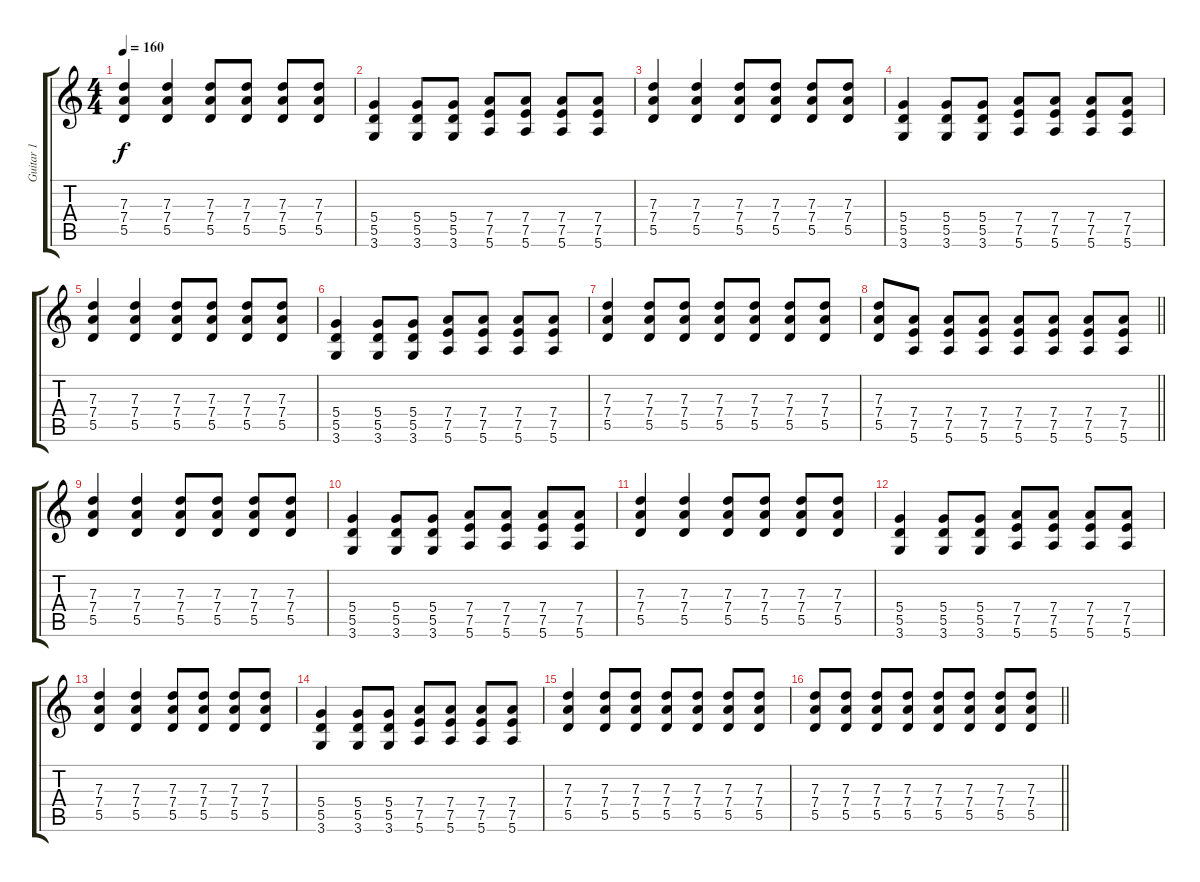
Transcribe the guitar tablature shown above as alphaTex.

\track ("Guitar 1" "Guitar 1") {instrument distortionguitar}
\staff {score tabs}
\tuning (E4 B3 G3 D3 A2 E2) {hide}
\ts (4 4)
\tempo 160
\clef g2
\ks c
(7.3 7.4 5.5).4{dy f} (7.3 7.4 5.5).4 (7.3 7.4 5.5).8 (7.3 7.4 5.5).8 (7.3 7.4 5.5).8 (7.3 7.4 5.5).8 |
(5.4 5.5 3.6).4 (5.4 5.5 3.6).8 (5.4 5.5 3.6).8 (7.4 7.5 5.6).8 (7.4 7.5 5.6).8 (7.4 7.5 5.6).8 (7.4 7.5 5.6).8 |
(7.3 7.4 5.5).4 (7.3 7.4 5.5).4 (7.3 7.4 5.5).8 (7.3 7.4 5.5).8 (7.3 7.4 5.5).8 (7.3 7.4 5.5).8 |
(5.4 5.5 3.6).4 (5.4 5.5 3.6).8 (5.4 5.5 3.6).8 (7.4 7.5 5.6).8 (7.4 7.5 5.6).8 (7.4 7.5 5.6).8 (7.4 7.5 5.6).8 |
(7.3 7.4 5.5).4 (7.3 7.4 5.5).4 (7.3 7.4 5.5).8 (7.3 7.4 5.5).8 (7.3 7.4 5.5).8 (7.3 7.4 5.5).8 |
(5.4 5.5 3.6).4 (5.4 5.5 3.6).8 (5.4 5.5 3.6).8 (7.4 7.5 5.6).8 (7.4 7.5 5.6).8 (7.4 7.5 5.6).8 (7.4 7.5 5.6).8 |
(7.3 7.4 5.5).4 (7.3 7.4 5.5).8 (7.3 7.4 5.5).8 (7.3 7.4 5.5).8 (7.3 7.4 5.5).8 (7.3 7.4 5.5).8 (7.3 7.4 5.5).8 |
\barLineRight lightlight
(7.3 7.4 5.5).8 (7.4 7.5 5.6).8 (7.4 7.5 5.6).8 (7.4 7.5 5.6).8 (7.4 7.5 5.6).8 (7.4 7.5 5.6).8 (7.4 7.5 5.6).8 (7.4 7.5 5.6).8 |
(7.3 7.4 5.5).4 (7.3 7.4 5.5).4 (7.3 7.4 5.5).8 (7.3 7.4 5.5).8 (7.3 7.4 5.5).8 (7.3 7.4 5.5).8 |
(5.4 5.5 3.6).4 (5.4 5.5 3.6).8 (5.4 5.5 3.6).8 (7.4 7.5 5.6).8 (7.4 7.5 5.6).8 (7.4 7.5 5.6).8 (7.4 7.5 5.6).8 |
(7.3 7.4 5.5).4 (7.3 7.4 5.5).4 (7.3 7.4 5.5).8 (7.3 7.4 5.5).8 (7.3 7.4 5.5).8 (7.3 7.4 5.5).8 |
(5.4 5.5 3.6).4 (5.4 5.5 3.6).8 (5.4 5.5 3.6).8 (7.4 7.5 5.6).8 (7.4 7.5 5.6).8 (7.4 7.5 5.6).8 (7.4 7.5 5.6).8 |
(7.3 7.4 5.5).4 (7.3 7.4 5.5).4 (7.3 7.4 5.5).8 (7.3 7.4 5.5).8 (7.3 7.4 5.5).8 (7.3 7.4 5.5).8 |
(5.4 5.5 3.6).4 (5.4 5.5 3.6).8 (5.4 5.5 3.6).8 (7.4 7.5 5.6).8 (7.4 7.5 5.6).8 (7.4 7.5 5.6).8 (7.4 7.5 5.6).8 |
(7.3 7.4 5.5).4 (7.3 7.4 5.5).8 (7.3 7.4 5.5).8 (7.3 7.4 5.5).8 (7.3 7.4 5.5).8 (7.3 7.4 5.5).8 (7.3 7.4 5.5).8 |
\barLineRight lightlight
(7.3 7.4 5.5).8 (7.3 7.4 5.5).8 (7.3 7.4 5.5).8 (7.3 7.4 5.5).8 (7.3 7.4 5.5).8 (7.3 7.4 5.5).8 (7.3 7.4 5.5).8 (7.3 7.4 5.5).8
